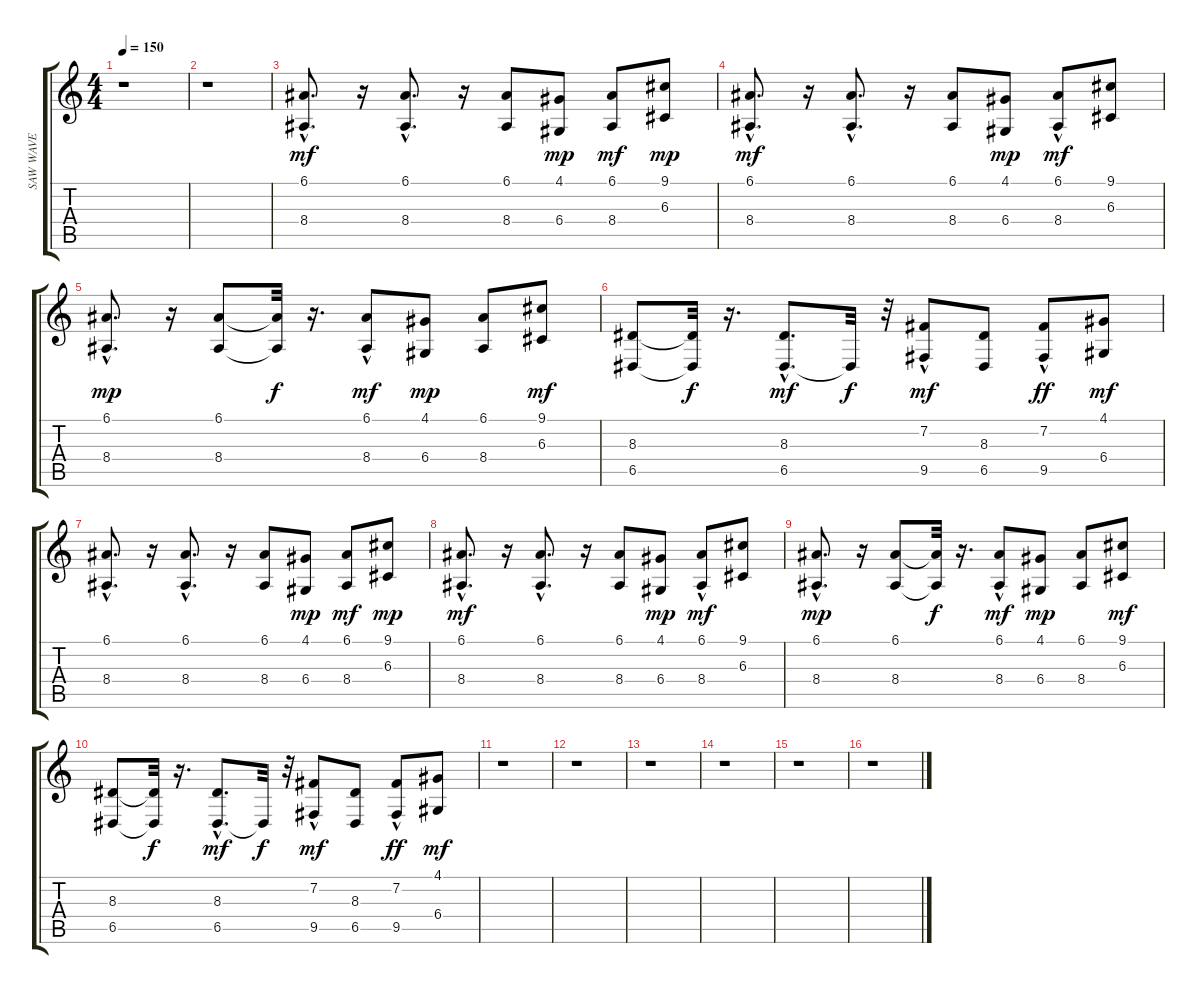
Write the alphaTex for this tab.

\track ("SAW WAVE" "SAW WAVE") {instrument lead2sawtooth}
\staff {score tabs}
\tuning (E4 B3 G3 D3 A2 E2) {hide}
\ts (4 4)
\tempo 150
\clef g2
\ks c
r.1{dy mf} |
r.1 |
(6.1{hac} 8.4{hac}).8{d} r.16 (6.1 8.4{hac}).8{d} r.16 (6.1 8.4).8 (4.1 6.4).8{dy mp} (6.1 8.4).8{dy mf} (9.1 6.3).8{dy mp} |
(6.1{hac} 8.4{hac}).8{d dy mf} r.16 (6.1 8.4{hac}).8{d} r.16 (6.1 8.4).8 (4.1 6.4).8{dy mp} (6.1 8.4{hac}).8{dy mf} (9.1 6.3).8 |
(6.1{hac} 8.4{hac}).8{d dy mp} r.16 (6.1 8.4).8 (6.1{t} 8.4{t}).32{dy f} r.16{d} (6.1 8.4{hac}).8{dy mf} (4.1 6.4).8{dy mp} (6.1 8.4).8 (9.1 6.3).8{dy mf} |
(8.3 6.5).8 (8.3{t} 6.5{t}).32{dy f} r.16{d} (8.3{hac} 6.5{hac}).8{d dy mf} 6.5{t}.32{dy f} r.32 (7.2 9.5{hac}).8{dy mf} (8.3 6.5).8 (7.2{hac} 9.5).8{dy ff} (4.1 6.4).8{dy mf} |
(6.1{hac} 8.4{hac}).8{d} r.16 (6.1 8.4{hac}).8{d} r.16 (6.1 8.4).8 (4.1 6.4).8{dy mp} (6.1 8.4).8{dy mf} (9.1 6.3).8{dy mp} |
(6.1{hac} 8.4{hac}).8{d dy mf} r.16 (6.1 8.4{hac}).8{d} r.16 (6.1 8.4).8 (4.1 6.4).8{dy mp} (6.1 8.4{hac}).8{dy mf} (9.1 6.3).8 |
(6.1{hac} 8.4{hac}).8{d dy mp} r.16 (6.1 8.4).8 (6.1{t} 8.4{t}).32{dy f} r.16{d} (6.1 8.4{hac}).8{dy mf} (4.1 6.4).8{dy mp} (6.1 8.4).8 (9.1 6.3).8{dy mf} |
(8.3 6.5).8 (8.3{t} 6.5{t}).32{dy f} r.16{d} (8.3{hac} 6.5{hac}).8{d dy mf} 6.5{t}.32{dy f} r.32 (7.2 9.5{hac}).8{dy mf} (8.3 6.5).8 (7.2{hac} 9.5).8{dy ff} (4.1 6.4).8{dy mf} |
r.1 |
r.1 |
r.1 |
r.1 |
r.1 |
r.1
